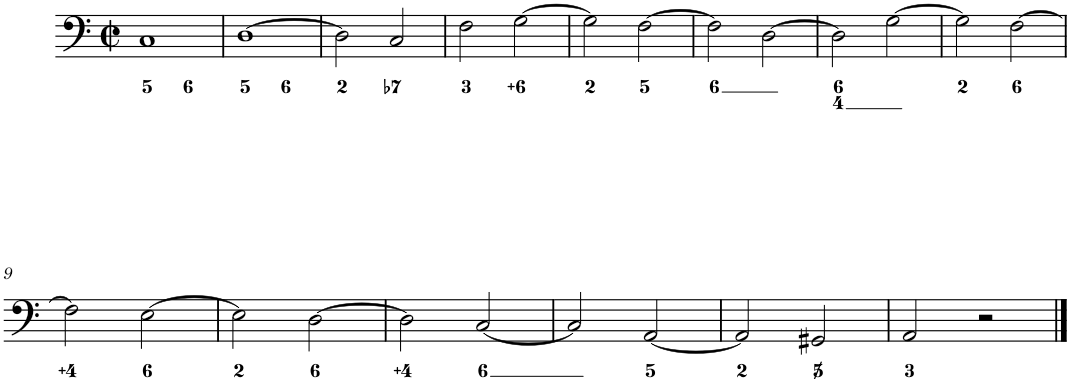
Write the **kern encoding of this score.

**kern
*part1
*staff1
*I"Piano
*I'Pno.
*clefF4
*k[]
*M2/2
*met(c|)
=1
1C
=2
[1D
=3
2D\]
2C/
=4
2F\
[2G\
=5
2G\]
[2F\
=6
2F\]
[2D\
=7
2D\]
[2G\
=8
2G\]
[2F\
!!LO:LB:g=z
=9
2F\]
[2E\
=10
2E\]
[2D\
=11
2D\]
[2C/
=12
2C/]
[2AA/
=13
2AA/]
2GG#X/
=14
2AA/
2r
==
*-
